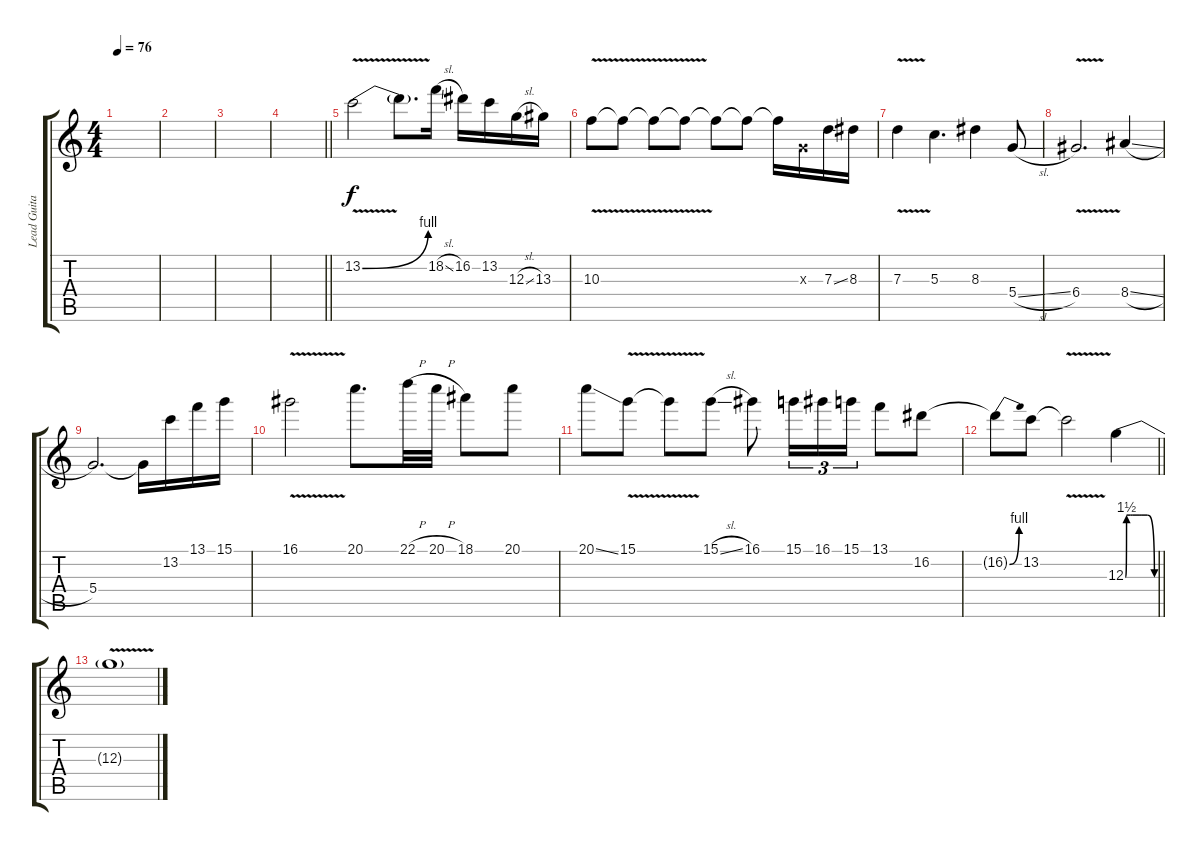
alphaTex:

\track ("Lead Guitar+Rythem" "Lead Guita") {instrument distortionguitar}
\staff {score tabs}
\tuning (E4 B3 G3 D3 A2 E2) {hide}
\ts (4 4)
\tempo 76
\clef g2
\ks c
|
|
|
\barLineRight lightlight
|
13.2{be (bend 0 0 60 4) v}.2 13.2{t}.8{d} 18.2{sl}.16 16.2.16 13.2.16 12.3{sl}.16 13.3.16 |
10.3{v}.8 10.3{t}.8 10.3{v t}.8 10.3{t}.8 10.3{t}.8 10.3{t}.8 10.3{t}.16 0.3{x}.16 7.3{ss}.16 8.3.16 |
7.3{v}.4 5.3.4{d} 8.3.4 5.4{sl}.8 |
6.4{v}.2{d} 8.4{sl}.4 |
5.4.2{d} 5.4{t}.16 13.2.16 13.1.16 15.1.16 |
16.1{v}.2 20.1.8{d} 22.1{h}.32 20.1{h}.32 18.1.8 20.1.8 |
20.1{ss}.8 15.1{v}.8 15.1{t}.8 15.1{sl}.8 16.1.8 15.1.16{tu (3 2)} 16.1.16{tu (3 2)} 15.1.16{tu (3 2)} 13.1.8 16.2.8 |
\barLineRight lightlight
16.2{be (bend 0 0 60 4) t}.8 13.2.8 13.2{v t}.2 12.3{be (custom 0 0 2 6 10 6 15 6 28 6 34 6 45 6 60 0)}.4 |
12.3{v t}.1
